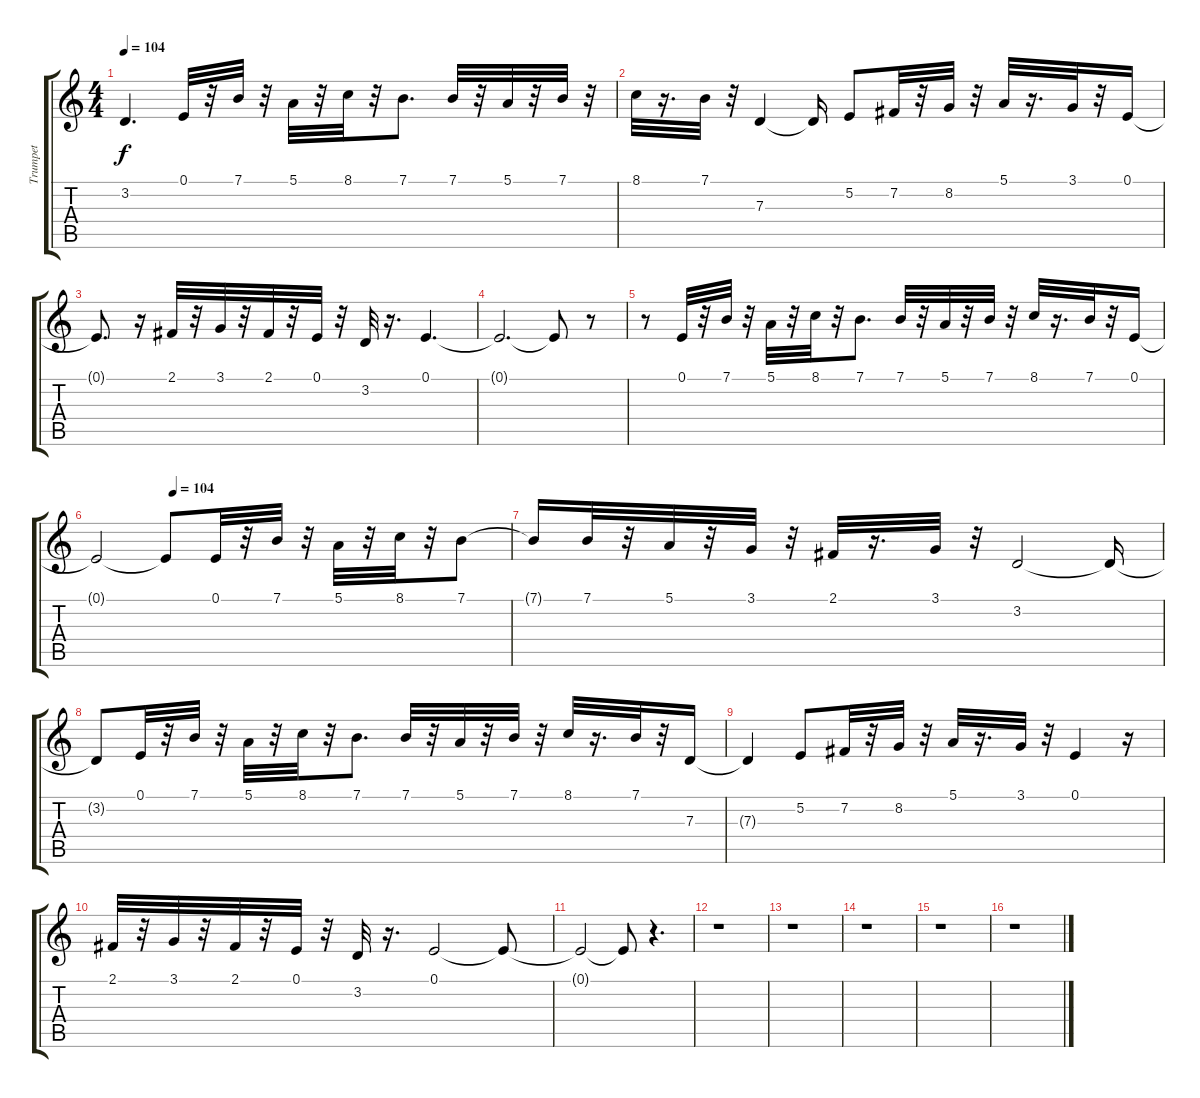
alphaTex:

\track ("Trumpet" "Trumpet") {instrument trumpet}
\staff {score tabs}
\tuning (E4 B3 G3 D3 A2 E2) {hide}
\ts (4 4)
\tempo 104
\clef g2
\ks c
3.2{t}.4{d dy f} 0.1.32 r.32 7.1.32 r.32 5.1.32 r.32 8.1.32 r.32 7.1.8{d} 7.1.32 r.32 5.1.32 r.32 7.1.32 r.32 |
8.1.32 r.16{d} 7.1.32 r.32 7.3.4 7.3{t}.16 5.2.8 7.2.32 r.32 8.2.32 r.32 5.1.32 r.16{d} 3.1.32 r.32 0.1.16 |
0.1{t}.8{d} r.16 2.1.32 r.32 3.1.32 r.32 2.1.32 r.32 0.1.32 r.32 3.2.32 r.16{d} 0.1.4{d} |
0.1{t}.2{d} 0.1{t}.8 r.8 |
r.8 0.1.32 r.32 7.1.32 r.32 5.1.32 r.32 8.1.32 r.32 7.1.8{d} 7.1.32 r.32 5.1.32 r.32 7.1.32 r.32 8.1.32 r.16{d} 7.1.32 r.32 0.1.16 |
\tempo (104 0.1875)
0.1{t}.2 0.1{t}.8 0.1.32 r.32 7.1.32 r.32 5.1.32 r.32 8.1.32 r.32 7.1.8 |
7.1{t}.16 7.1.32 r.32 5.1.32 r.32 3.1.32 r.32 2.1.32 r.16{d} 3.1.32 r.32 3.2.2 3.2{t}.16 |
3.2{t}.8 0.1.32 r.32 7.1.32 r.32 5.1.32 r.32 8.1.32 r.32 7.1.8{d} 7.1.32 r.32 5.1.32 r.32 7.1.32 r.32 8.1.32 r.16{d} 7.1.32 r.32 7.3.16 |
7.3{t}.4 5.2.8 7.2.32 r.32 8.2.32 r.32 5.1.32 r.16{d} 3.1.32 r.32 0.1.4 r.16 |
2.1.32 r.32 3.1.32 r.32 2.1.32 r.32 0.1.32 r.32 3.2.32 r.16{d} 0.1.2 0.1{t}.8 |
0.1{t}.2 0.1{t}.8 r.4{d} |
r.1 |
r.1 |
r.1 |
r.1 |
r.1
